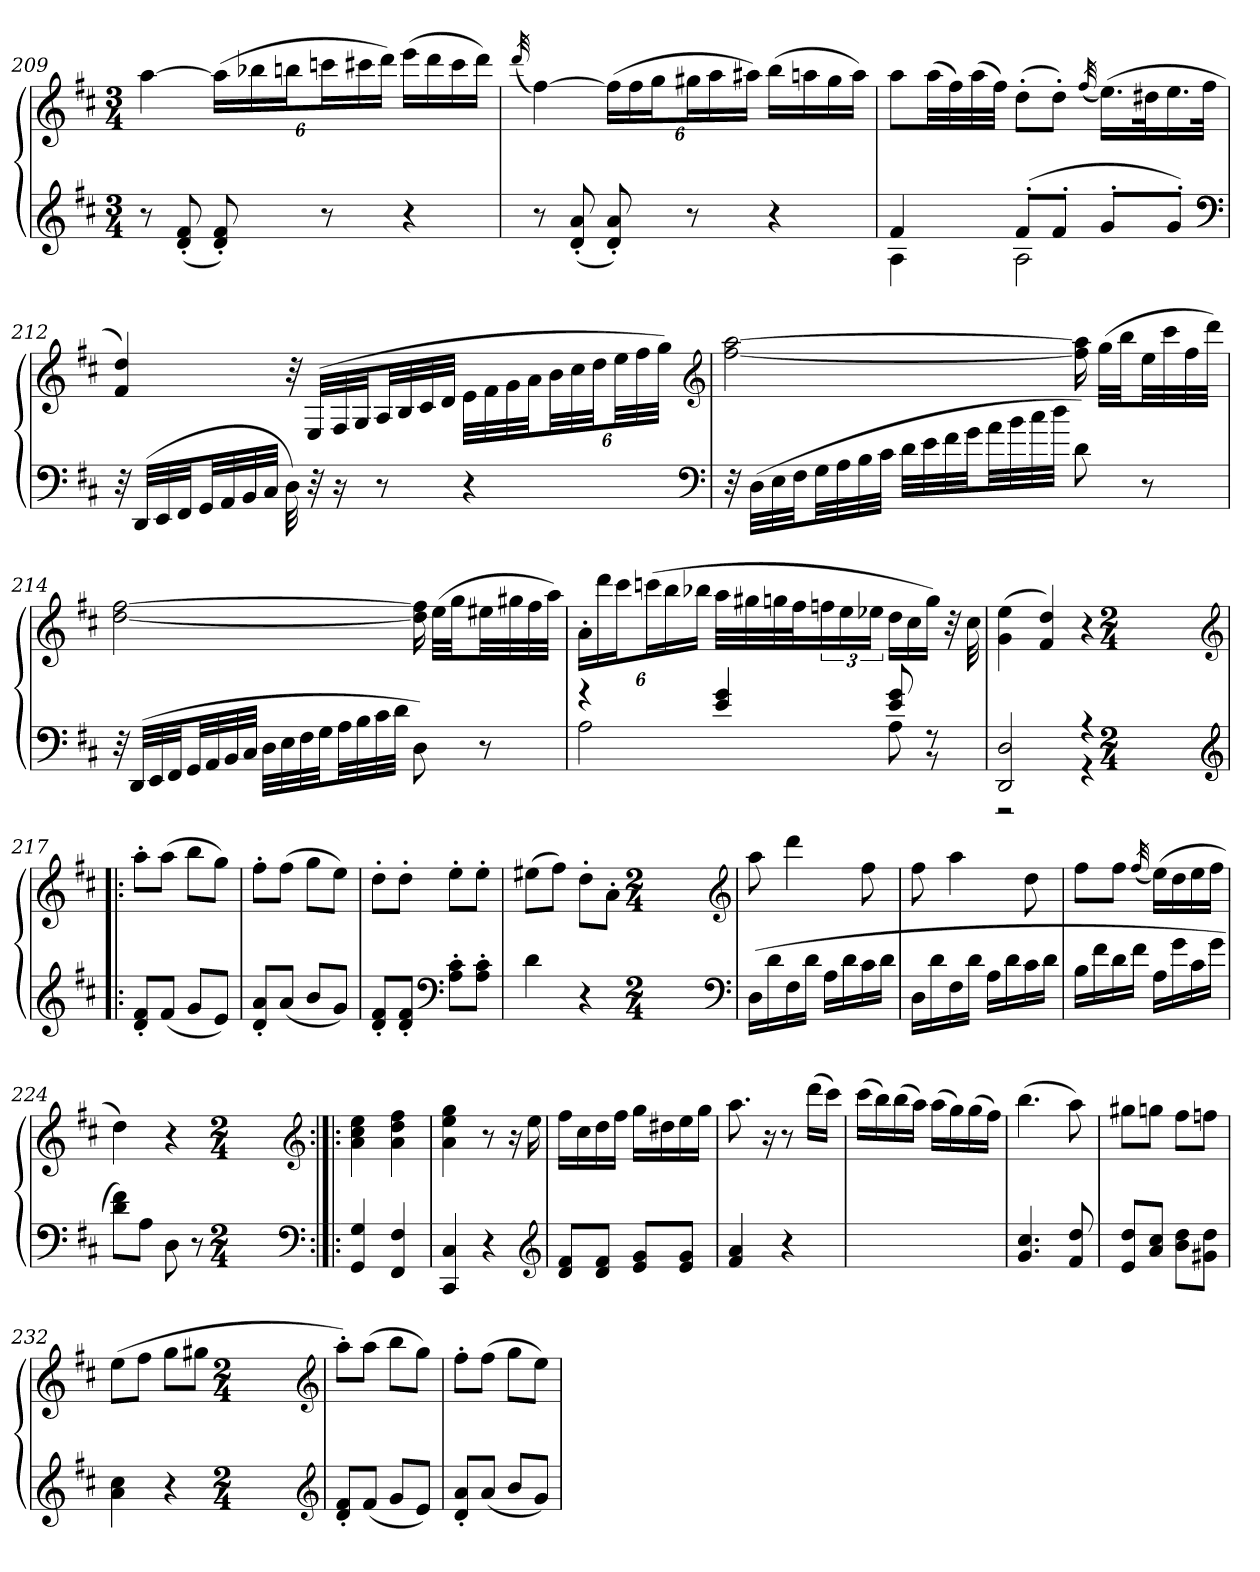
**kern	**kern
*part1	*part1
*staff2	*staff1
*clefG2	*clefG2
*k[f#c#]	*k[f#c#]
*M3/4	*M3/4
=209	=209
8r	[4aa
(8d' 8f#'	.
8d' 8f#')	(24aaLL]
.	24bb-X
.	24bbnJ
8r	24cccnL
.	24ccc#X
.	24dddJJ)
4r	(16eeeLL
.	16ddd
.	16ccc#
.	16dddJJ)
=210	=210
.	(32qddd
8r	[4ff#)
(8d' 8a'	.
8d' 8a')	(24ff#LL]
.	24ff#
.	24ggJ
8r	24gg#XL
.	24aa
.	24aa#XJJ)
4r	(16bbLL
.	16aan
.	16gg#
.	16aaJJ)
=211	=211
*^	*
4f#	4A	8aaL
.	.	(32aaLL
.	.	32ff#)
.	.	(32aa
.	.	32ff#JJJ)
(8f#'L	2A	(8dd'L
8f#'J	.	8dd'J)
.	.	(32qff#
8g'L	.	(16.eeLL)
.	.	32dd#XK
8g'J)	.	16.ee
.	.	32ff#JJk
*v	*v	*
*clefF4	*
=212	=212
32r	4f# 4dd)
(32DDLLL	.
32EE	.
32FF#JJ	.
32GGLL	.
32AA	.
32BB	.
32C#JJJ	.
32D)	32r
32r	(32ELLL
16r	32F#
.	32GJJ
8r	32ALL
.	32B
.	32c#
.	32dJJJ
4r	32eLLL
.	32f#
.	32g
.	32aJJ
.	48bLL
.	48cc#
.	48ddJJ
.	48eeLL
.	48ff#
.	48ggJJJ)
*clefF4	*clefG2
=213	=213
32r	[2ff# [2aa
(32DLLL	.
32E	.
32F#JJ	.
32GLL	.
32A	.
32B	.
32c#JJJ	.
32dLLL	.
32e	.
32f#	.
32gJJ	.
32aLL	.
32b	.
32cc#	.
32ddJJJ	.
8d)	16ff#] 16aa]
.	(32ggLLL
.	32bbJJ
8r	32eeLL
.	32ccc#
.	32ff#
.	32dddJJJ)
=214	=214
32r	[2dd [2ff#
(32DDLLL	.
32EE	.
32FF#JJ	.
32GGLL	.
32AA	.
32BB	.
32C#JJJ	.
32DLLL	.
32E	.
32F#	.
32GJJ	.
32ALL	.
32B	.
32c#	.
32dJJJ	.
8D)	16dd] 16ff#]
.	(32eeLLL
.	32ggJJ
8r	32ee#XLL
.	32gg#X
.	32ff#
.	32aaJJJ)
=215	=215
*^	*
4r	2A	24a'LL
.	.	24ddd
.	.	24ccc#J
.	.	(24cccnL
.	.	24bb
.	.	24bb-XJJ
4e 4g	.	32aaLLL
.	.	32gg#X
.	.	32ggn
.	.	32ff#J
.	.	24ffn
.	.	24ee
.	.	24ee-XJJ
8e 8g	8A	16ddLL
.	.	16cc#
8r	8r	16ggJJ)
.	.	32r
.	.	32cc#
=216	=216	=216
2DD 2D	2r	(4g 4ee
.	.	4f# 4dd)
4r	4r	4r
*v	*v	*
*clefG2	*clefG2
*M2/4	*M2/4
=217!|:	=217!|:
8d' 8f#'L	8aa'L
(8f#J	(8aaJ
8gL	8bbL
8eJ)	8ggJ)
=218	=218
8d' 8a'L	8ff#'L
(8aJ	(8ff#J
8bL	8ggL
8gJ)	8eeJ)
=219	=219
8d' 8f#'L	8dd'L
8d' 8f#'J	8dd'J
*clefF4	*
8A' 8c#'L	8ee'L
8A' 8c#'J	8ee'J
=220	=220
4d	(8ee#XL
.	8ff#J)
4r	8dd'L
.	8a'J
*clefF4	*clefG2
*M2/4	*M2/4
=221	=221
(16DLL	8aa
16d	.
16F#	4ddd
16dJJ	.
16ALL	.
16d	.
16c#	8ff#
16dJJ	.
=222	=222
16DLL	8ff#
16d	.
16F#	4aa
16dJJ	.
16ALL	.
16d	.
16c#	8dd
16dJJ	.
=223	=223
16BLL	8ff#L
16f#	.
16d	8ff#J
16f#JJ	.
.	(32qff#
16ALL	(16eeLL)
16g	16dd
16c#	16ee
16gJJ	16ff#JJ
=224	=224
8d 8f#L)	4dd)
8AJ	.
8D	4r
8r	.
*clefF4	*clefG2
*M2/4	*M2/4
=225:|!|:	=225:|!|:
4GG 4G	4a 4cc# 4ee
4FF# 4F#	4a 4dd 4ff#
=226	=226
4CC# 4C#	4a 4ee 4gg
4r	8r
.	16r
.	16ee
*clefG2	*
=227	=227
8d 8f#L	16ff#LL
.	16cc#
8d 8f#J	16dd
.	16ff#JJ
8e 8gL	16ggLL
.	16dd#X
8e 8gJ	16ee
.	16ggJJ
=228	=228
4f# 4a	8.aa
.	16r
4r	8r
.	(16dddLL
.	16ccc#JJ)
=229	=229
2r	(16ccc#LL
.	16bb)
.	(16bb
.	16aaJJ)
.	(16aaLL
.	16gg)
.	(16gg
.	16ff#JJ)
=230	=230
4.g 4.cc#	(4.bb
8f# 8dd	8aa)
=231	=231
8e 8ddL	8gg#XL
8a 8cc#J	8ggnJ
8b 8ddL	8ff#L
8g#X 8ddJ	8ffnJ
=232	=232
4a 4cc#	(8eeL
.	8ff#J
4r	8ggL
.	8gg#XJ
*clefG2	*clefG2
*M2/4	*M2/4
=233	=233
8d' 8f#'L	8aa'L)
(8f#J	(8aaJ
8gL	8bbL
8eJ)	8ggJ)
=234	=234
8d' 8a'L	8ff#'L
(8aJ	(8ff#J
8bL	8ggL
8gJ)	8eeJ)
=	=
*-	*-
